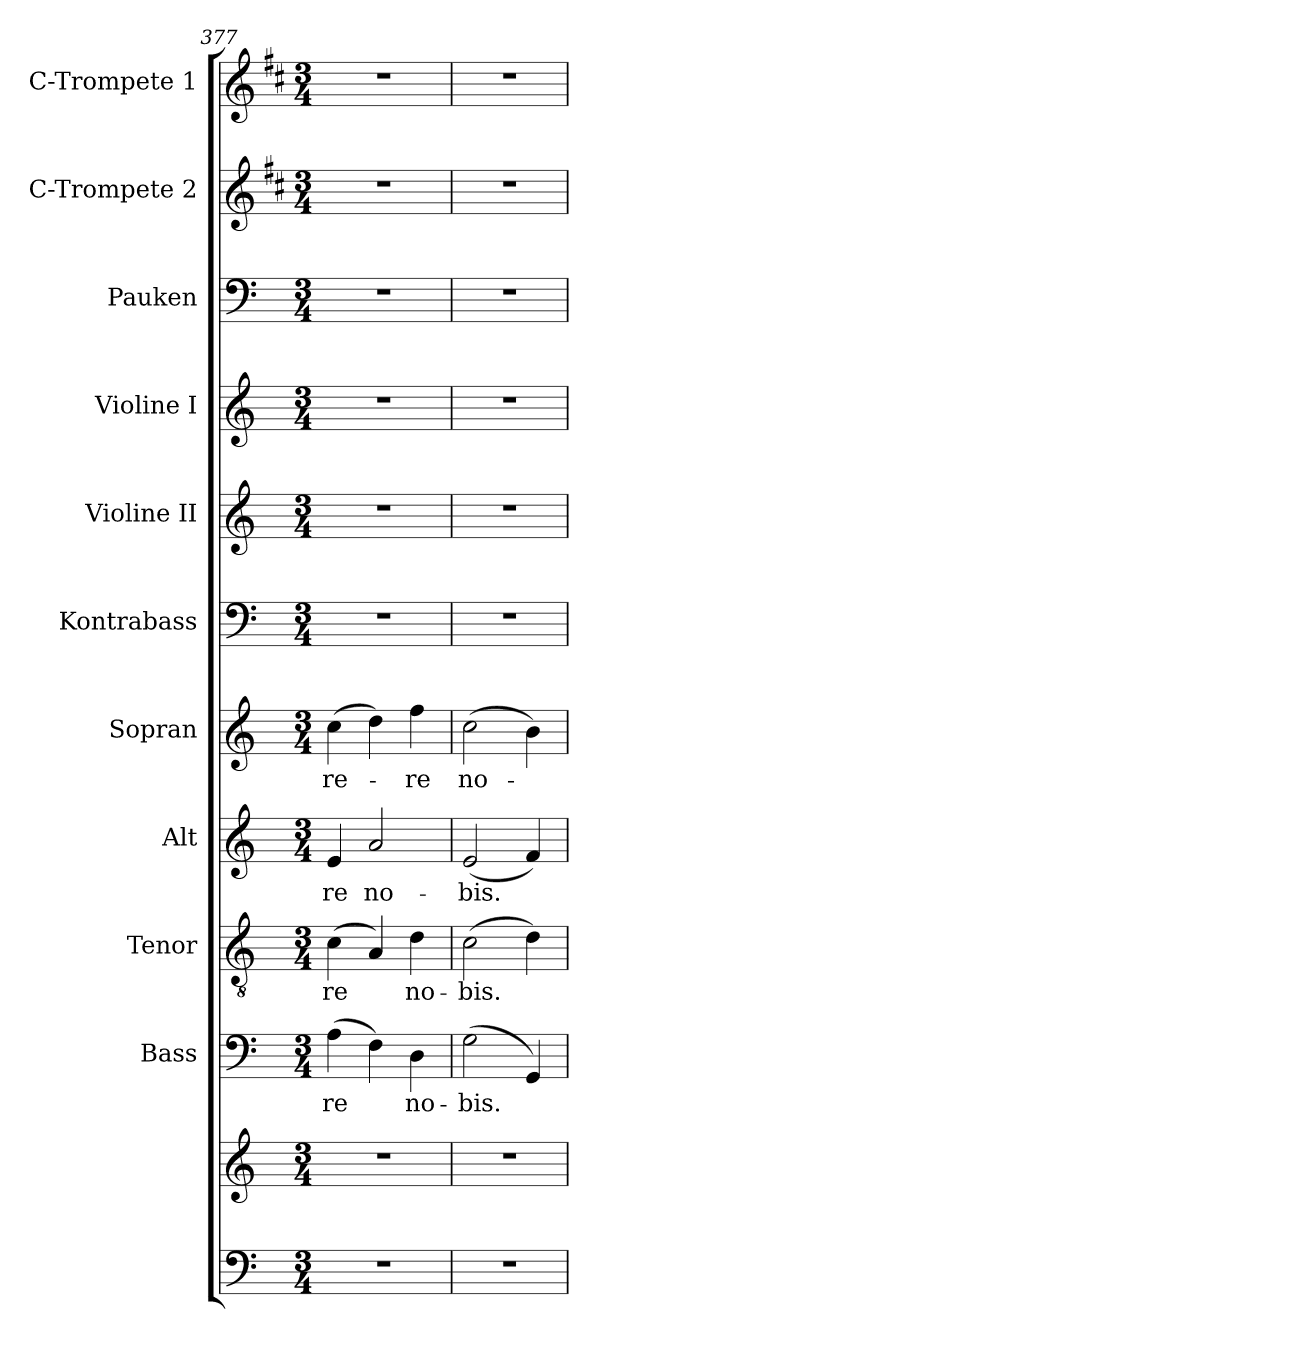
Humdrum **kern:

**kern	**kern	**kern	**text	**kern	**text	**kern	**text	**kern	**text	**kern	**kern	**kern	**kern	**kern	**kern
*part11	*part11	*part10	*part10	*part9	*part9	*part8	*part8	*part7	*part7	*part6	*part5	*part4	*part3	*part2	*part1
*staff12	*staff11	*staff10	*staff10	*staff9	*staff9	*staff8	*staff8	*staff7	*staff7	*staff6	*staff5	*staff4	*staff3	*staff2	*staff1
*	*	*I"Bass	*	*I"Tenor	*	*I"Alt	*	*I"Sopran	*	*I"Kontrabass	*I"Violine II	*I"Violine I	*I"Pauken	*I"C-Trompete 2	*I"C-Trompete 1
*	*	*I'B.	*	*I'T.	*	*I'A.	*	*I'S.	*	*I'Kb.	*I'Vl. II	*I'Vl. I	*I'Pk.	*I'C Trp. 2	*I'C Trp. 1
*clefF4	*clefG2	*clefF4	*	*clefGv2	*	*clefG2	*	*clefG2	*	*clefF4	*clefG2	*clefG2	*clefF4	*clefG2	*clefG2
*	*	*	*	*	*	*	*	*	*	*ITrd7c12	*	*	*	*ITrd1c2	*ITrd1c2
*k[]	*k[]	*k[]	*	*k[]	*	*k[]	*	*k[]	*	*k[]	*k[]	*k[]	*k[]	*k[]	*k[]
*C:	*C:	*C:	*	*C:	*	*C:	*	*C:	*	*C:	*C:	*C:	*C:	*C:	*C:
*M3/4	*M3/4	*M3/4	*	*M3/4	*	*M3/4	*	*M3/4	*	*M3/4	*M3/4	*M3/4	*M3/4	*M3/4	*M3/4
=377	=377	=377	=377	=377	=377	=377	=377	=377	=377	=377	=377	=377	=377	=377	=377
!	!	!	!LO:LY:b	!	!LO:LY:b	!	!LO:LY:b	!	!LO:LY:b	!	!	!	!	!	!
2.r	2.r	(>4A\	-re	(>4c\	-re	4e/	-re	(>4cc\	-re-	2.r	2.r	2.r	2.r	2.r	2.r
!	!	!	!	!	!	!	!LO:LY:b	!	!	!	!	!	!	!	!
.	.	4F\)	.	4A/)	.	2a/	no-	4dd\)	.	.	.	.	.	.	.
!	!	!	!LO:LY:b	!	!LO:LY:b	!	!	!	!LO:LY:b	!	!	!	!	!	!
.	.	4D\	no-	4d\	no-	.	.	4ff\	-re	.	.	.	.	.	.
!!LO:PB:g=z
=378	=378	=378	=378	=378	=378	=378	=378	=378	=378	=378	=378	=378	=378	=378	=378
!	!	!	!LO:LY:b	!	!LO:LY:b	!	!LO:LY:b	!	!LO:LY:b	!	!	!	!	!	!
2.r	2.r	(>2G\	-bis.	(>2c\	-bis.	(<2e/	-bis.	(>2cc\	no-	2.r	2.r	2.r	2.r	2.r	2.r
.	.	4GG/)	.	4d\)	.	4f/)	.	4b\)	.	.	.	.	.	.	.
=	=	=	=	=	=	=	=	=	=	=	=	=	=	=	=
*-	*-	*-	*-	*-	*-	*-	*-	*-	*-	*-	*-	*-	*-	*-	*-
